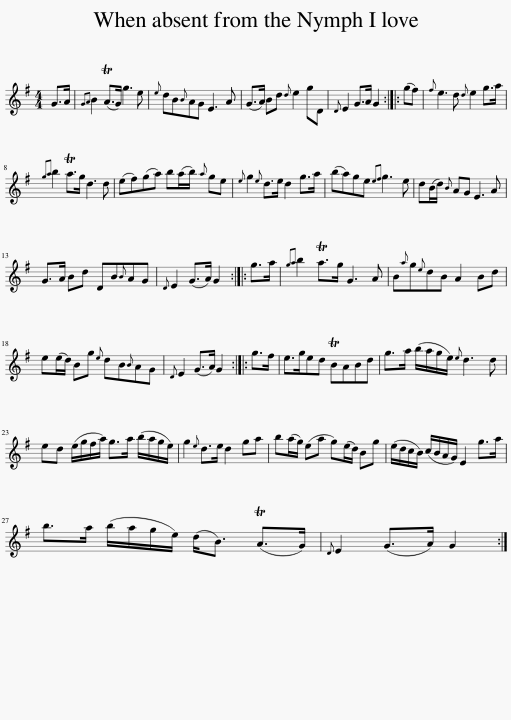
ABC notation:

X:1
L:1/8
M:4/4
I:linebreak $
K:G
V:1 treble
V:1
 G>A |{GA} B2 (TA>G) g3 e |{e} dB{B}AG E3 A | (G>A) Bd{d} e2 gD |{D} E2 G>A G2 :: %5
 (gf) |{f} e3 d{d} e2 g>a |${ga} b2 Ta>g d3 d | (ef)(ga) b(a/b/){a} ge |{e} g2{e} d>e d2 g>a | %10
 (ba)ge{ef} g3 e | d(B/d/){B} AG E3 A |$ G>A Bd DB{B}AG |{D} E2 (G>A) G2 :: g>a | %15
{ga} b2 Ta>g G3 A | B{a}g{e}dB A2 Bd |$ e(e/d/) Bg{e} dB{B}AG |{D} E2 (G>A) G2 :: g>f | %20
 e>ged TBABd | g>a (b/a/g/e/){e} d3 d |$ ed (e/g/f/a/) g>a (b/a/g/e/) | g2{e} d>e d2 ga | b(a/g/) (ea g)(e/d/) Bg | %25
 (e/d/c/B/) (c/B/A/G/) E2 g>a |$ b>a (b/a/g/e/) (d<B) (TA>G) |{D} E2 (G>A) G2 :| %28
